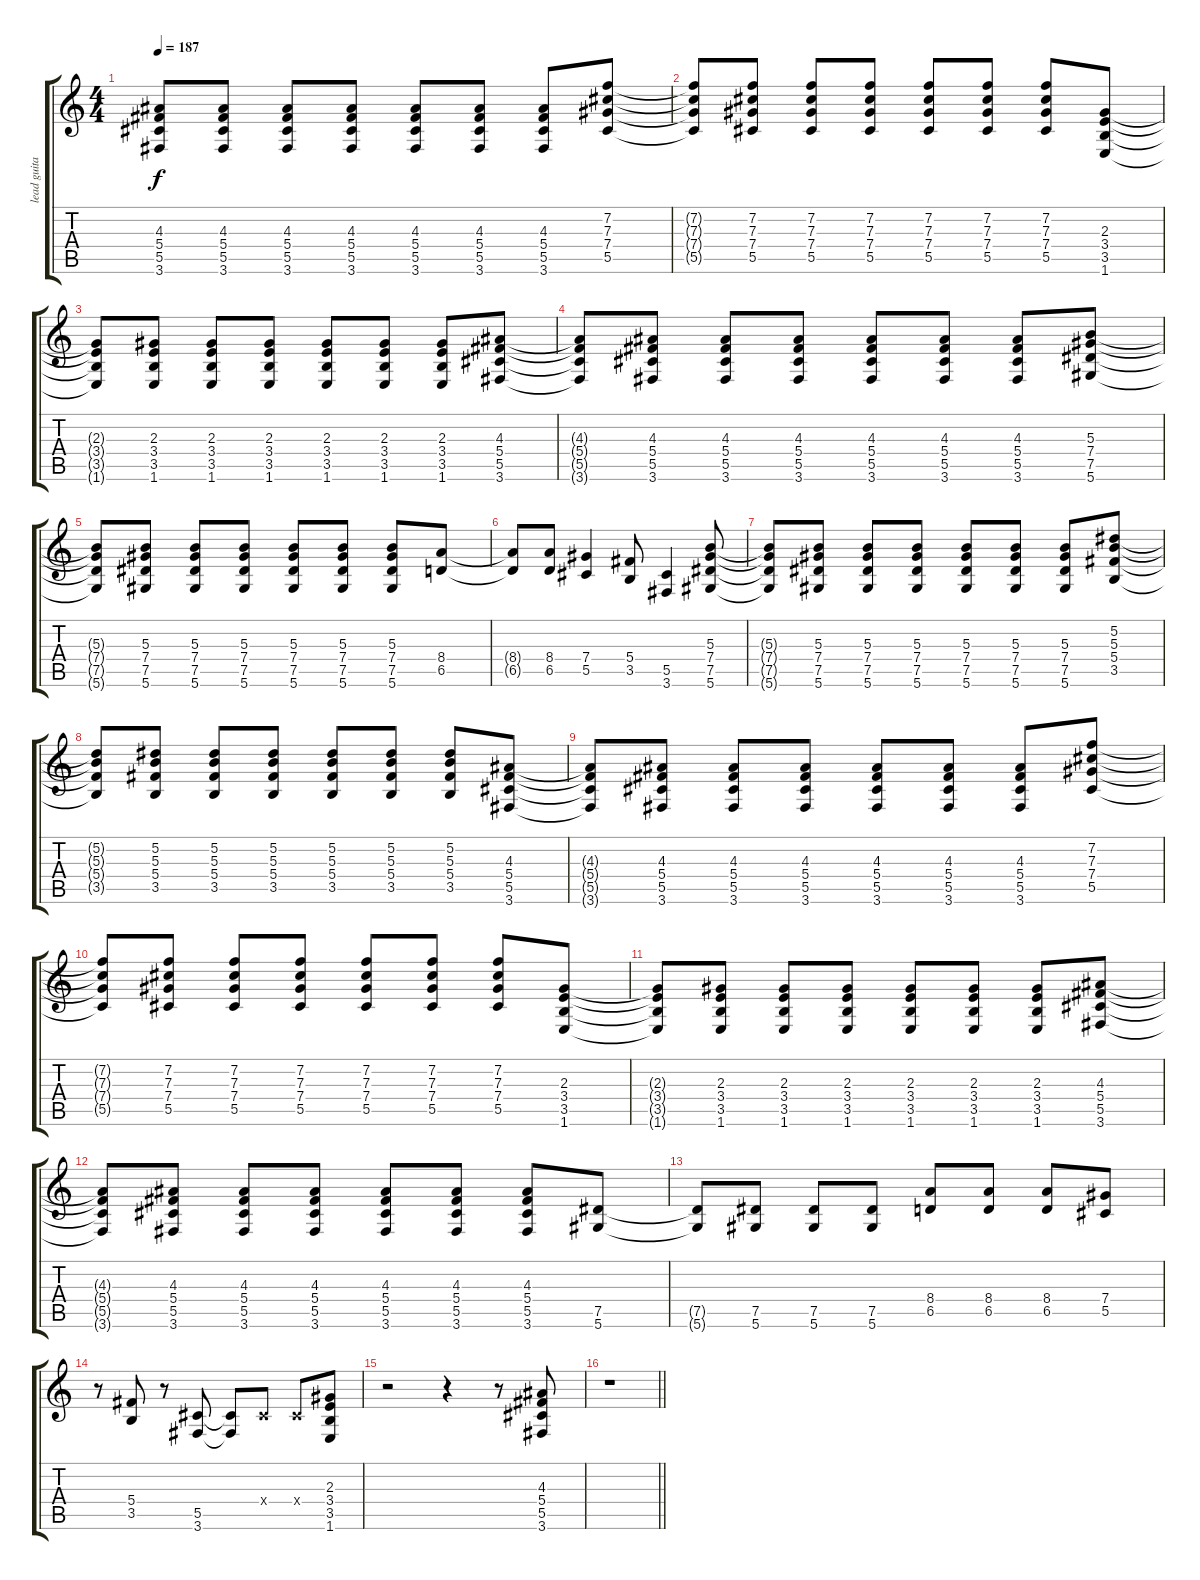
\track ("lead guitar" "lead guita") {instrument distortionguitar}
\staff {score tabs}
\tuning (Eb4 Bb3 Gb3 Db3 Ab2 Eb2) {hide}
\ts (4 4)
\tempo 187
\clef g2
\ks c
(4.3{t} 5.4{t} 5.5{t} 3.6{t}).8{dy f} (4.3 5.4 5.5 3.6).8 (4.3 5.4 5.5 3.6).8 (4.3 5.4 5.5 3.6).8 (4.3 5.4 5.5 3.6).8 (4.3 5.4 5.5 3.6).8 (4.3 5.4 5.5 3.6).8 (7.2 7.3 7.4 5.5).8 |
(7.2{t} 7.3{t} 7.4{t} 5.5{t}).8 (7.2 7.3 7.4 5.5).8 (7.2 7.3 7.4 5.5).8 (7.2 7.3 7.4 5.5).8 (7.2 7.3 7.4 5.5).8 (7.2 7.3 7.4 5.5).8 (7.2 7.3 7.4 5.5).8 (2.3 3.4 3.5 1.6).8 |
(2.3{t} 3.4{t} 3.5{t} 1.6{t}).8 (2.3 3.4 3.5 1.6).8 (2.3 3.4 3.5 1.6).8 (2.3 3.4 3.5 1.6).8 (2.3 3.4 3.5 1.6).8 (2.3 3.4 3.5 1.6).8 (2.3 3.4 3.5 1.6).8 (4.3 5.4 5.5 3.6).8 |
(4.3{t} 5.4{t} 5.5{t} 3.6{t}).8 (4.3 5.4 5.5 3.6).8 (4.3 5.4 5.5 3.6).8 (4.3 5.4 5.5 3.6).8 (4.3 5.4 5.5 3.6).8 (4.3 5.4 5.5 3.6).8 (4.3 5.4 5.5 3.6).8 (5.3 7.4 7.5 5.6).8 |
(5.3{t} 7.4{t} 7.5{t} 5.6{t}).8 (5.3 7.4 7.5 5.6).8 (5.3 7.4 7.5 5.6).8 (5.3 7.4 7.5 5.6).8 (5.3 7.4 7.5 5.6).8 (5.3 7.4 7.5 5.6).8 (5.3 7.4 7.5 5.6).8 (8.4 6.5).8 |
(8.4{t} 6.5{t}).8 (8.4 6.5).8 (7.4 5.5).4 (5.4 3.5).8 (5.5 3.6).4 (5.3 7.4 7.5 5.6).8 |
(5.3{t} 7.4{t} 7.5{t} 5.6{t}).8 (5.3 7.4 7.5 5.6).8 (5.3 7.4 7.5 5.6).8 (5.3 7.4 7.5 5.6).8 (5.3 7.4 7.5 5.6).8 (5.3 7.4 7.5 5.6).8 (5.3 7.4 7.5 5.6).8 (5.2 5.3 5.4 3.5).8 |
(5.2{t} 5.3{t} 5.4{t} 3.5{t}).8 (5.2 5.3 5.4 3.5).8 (5.2 5.3 5.4 3.5).8 (5.2 5.3 5.4 3.5).8 (5.2 5.3 5.4 3.5).8 (5.2 5.3 5.4 3.5).8 (5.2 5.3 5.4 3.5).8 (4.3 5.4 5.5 3.6).8 |
(4.3{t} 5.4{t} 5.5{t} 3.6{t}).8 (4.3 5.4 5.5 3.6).8 (4.3 5.4 5.5 3.6).8 (4.3 5.4 5.5 3.6).8 (4.3 5.4 5.5 3.6).8 (4.3 5.4 5.5 3.6).8 (4.3 5.4 5.5 3.6).8 (7.2 7.3 7.4 5.5).8 |
(7.2{t} 7.3{t} 7.4{t} 5.5{t}).8 (7.2 7.3 7.4 5.5).8 (7.2 7.3 7.4 5.5).8 (7.2 7.3 7.4 5.5).8 (7.2 7.3 7.4 5.5).8 (7.2 7.3 7.4 5.5).8 (7.2 7.3 7.4 5.5).8 (2.3 3.4 3.5 1.6).8 |
(2.3{t} 3.4{t} 3.5{t} 1.6{t}).8 (2.3 3.4 3.5 1.6).8 (2.3 3.4 3.5 1.6).8 (2.3 3.4 3.5 1.6).8 (2.3 3.4 3.5 1.6).8 (2.3 3.4 3.5 1.6).8 (2.3 3.4 3.5 1.6).8 (4.3 5.4 5.5 3.6).8 |
(4.3{t} 5.4{t} 5.5{t} 3.6{t}).8 (4.3 5.4 5.5 3.6).8 (4.3 5.4 5.5 3.6).8 (4.3 5.4 5.5 3.6).8 (4.3 5.4 5.5 3.6).8 (4.3 5.4 5.5 3.6).8 (4.3 5.4 5.5 3.6).8 (7.5 5.6).8 |
(7.5{t} 5.6{t}).8 (7.5 5.6).8 (7.5 5.6).8 (7.5 5.6).8 (8.4 6.5).8 (8.4 6.5).8 (8.4 6.5).8 (7.4 5.5).8 |
r.8 (5.4 3.5).8 r.8 (5.5 3.6).8 (5.5{t} 3.6{t}).8 0.4{x}.8 0.4{x}.8 (2.3 3.4 3.5 1.6).8 |
r.2 r.4 r.8 (4.3 5.4 5.5 3.6).8 |
\barLineRight lightlight
r.1
